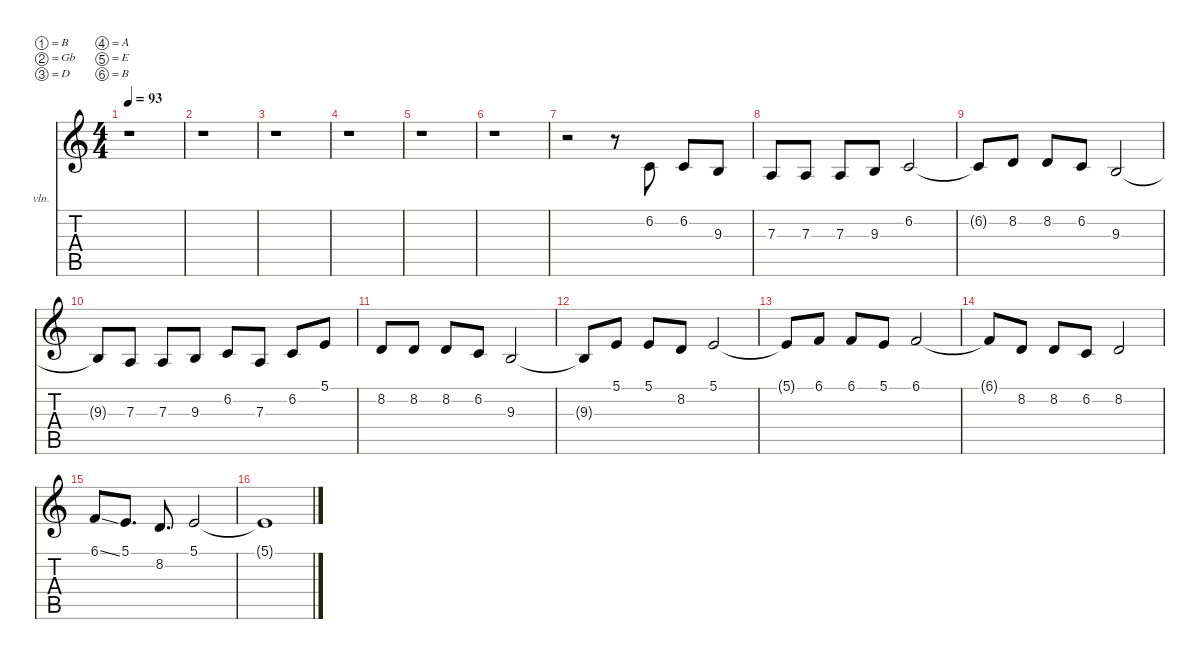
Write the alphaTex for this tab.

\defaultSystemsLayout 2
\hideDynamics
\bracketExtendMode nobrackets
\firstSystemTrackNameOrientation horizontal
\otherSystemsTrackNameOrientation horizontal
\track ("Vocals" "vln.") {instrument synthstrings1}
\staff {score tabs}
\tuning (B3 Gb3 D3 A2 E2 B1)
\ts (4 4)
\scale
1.03701
\tempo 93
\accidentals auto
\clef g2
\ottava regular
\simile none
\ks c
r.1{dy f beam Down} |
\scale
0.96299 r.1{beam Down} |
\scale
1.03701 r.1{beam Down} |
\scale
0.96299 r.1{beam Down} |
\scale
1.03701 r.1{beam Down} |
\scale
0.96299 r.1{beam Down} |
\scale
1.03175 r.2{beam Down} r.8{beam Down} 6.2.8{beam Up} 6.2.8{beam Up} 9.3.8{beam Up} |
\scale
0.968253 7.3.8{beam Up} 7.3.8{beam Up} 7.3.8{beam Up} 9.3.8{beam Up} 6.2.2{beam Up} |
\scale
1.03175 6.2{t}.8{beam Up} 8.2.8{beam Up} 8.2.8{beam Up} 6.2.8{beam Up} 9.3.2{beam Up} |
\scale
0.968253 9.3{t}.8{beam Up} 7.3.8{beam Up} 7.3.8{beam Up} 9.3.8{beam Up} 6.2.8{beam Up} 7.3.8{beam Up} 6.2.8{beam Up} 5.1.8{beam Up} |
\scale
1.03175 8.2.8{beam Up} 8.2.8{beam Up} 8.2.8{beam Up} 6.2.8{beam Up} 9.3.2{beam Up} |
\scale
0.968253 9.3{t}.8{beam Up} 5.1.8{beam Up} 5.1.8{beam Up} 8.2.8{beam Up} 5.1.2{beam Up} |
\scale
1.03175 5.1{t}.8{beam Up} 6.1.8{beam Up} 6.1.8{beam Up} 5.1.8{beam Up} 6.1.2{beam Up} |
\scale
0.968253 6.1{t}.8{beam Up} 8.2.8{beam Up} 8.2.8{beam Up} 6.2.8{beam Up} 8.2.2{beam Up} |
\scale
1.03175 6.1{ss}.8{beam Up} 5.1.8{d beam Up} 8.2.8{d beam Up} 5.1.2{beam Up} |
\scale
0.968253 5.1{t}.1{beam Up}
